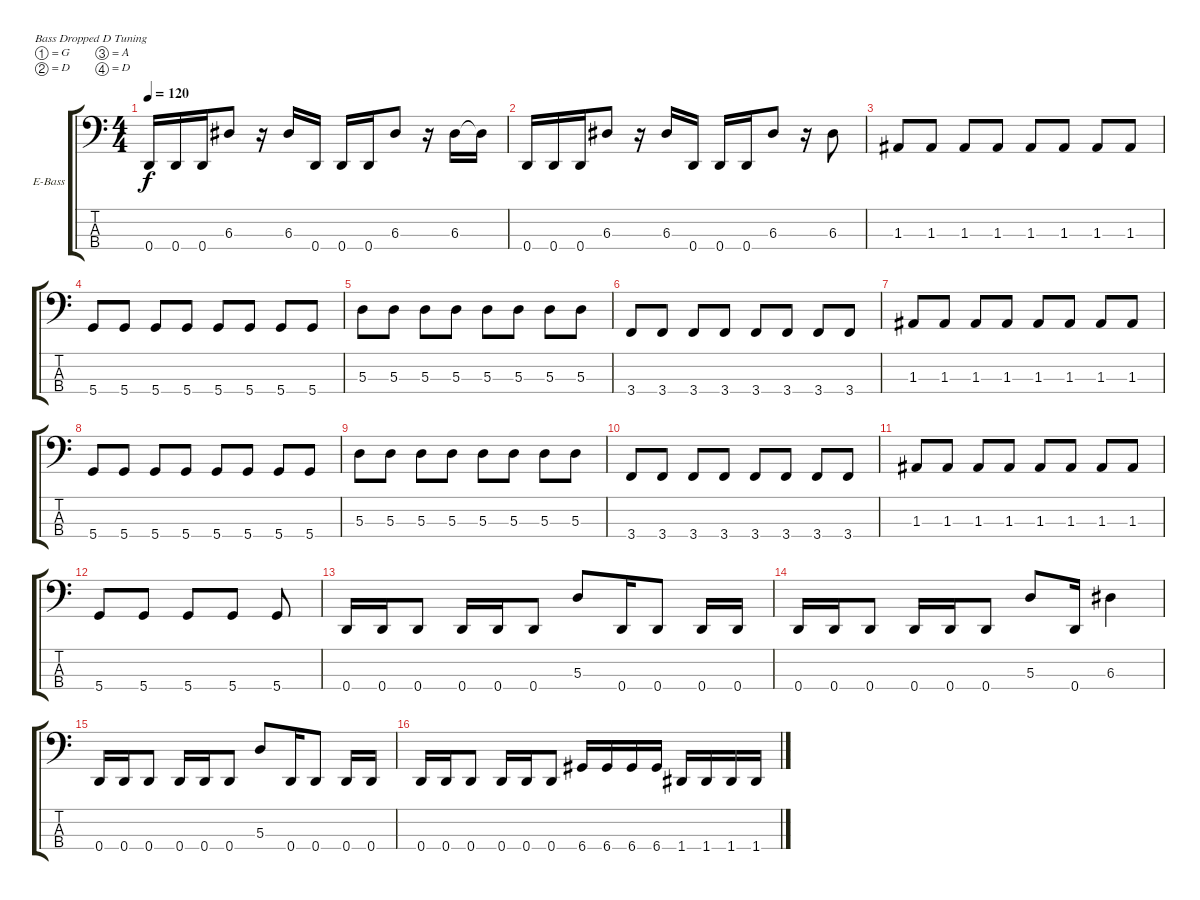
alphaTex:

\defaultSystemsLayout 4
\bracketExtendMode groupsimilarinstruments
\firstSystemTrackNameOrientation horizontal
\otherSystemsTrackNameOrientation horizontal
\track ("Electric Bass" "E-Bass") {instrument electricbassfinger}
\staff {score tabs}
\tuning (G2 D2 A1 D1)
\ts (4 4)
\tempo 120
\clef f4
\scale
0.333333
\ks c
0.4.16{dy f} 0.4.16 0.4.16 6.3.8 r.16 6.3.16 0.4.16 0.4.16 0.4.16 6.3.8 r.16 6.3.16 6.3{t}.16 |
\scale
0.333333 0.4.16 0.4.16 0.4.16 6.3.8 r.16 6.3.16 0.4.16 0.4.16 0.4.16 6.3.8 r.16 6.3.8 |
\scale
0.333333 1.3.8 1.3.8 1.3.8 1.3.8 1.3.8 1.3.8 1.3.8 1.3.8 |
\scale
0.333333 5.4.8 5.4.8 5.4.8 5.4.8 5.4.8 5.4.8 5.4.8 5.4.8 |
\scale
0.333333 5.3.8 5.3.8 5.3.8 5.3.8 5.3.8 5.3.8 5.3.8 5.3.8 |
\scale
0.333333 3.4.8 3.4.8 3.4.8 3.4.8 3.4.8 3.4.8 3.4.8 3.4.8 |
\scale
0.333333 1.3.8 1.3.8 1.3.8 1.3.8 1.3.8 1.3.8 1.3.8 1.3.8 |
\scale
0.333333 5.4.8 5.4.8 5.4.8 5.4.8 5.4.8 5.4.8 5.4.8 5.4.8 |
\scale
0.333333 5.3.8 5.3.8 5.3.8 5.3.8 5.3.8 5.3.8 5.3.8 5.3.8 |
\scale
0.333333 3.4.8 3.4.8 3.4.8 3.4.8 3.4.8 3.4.8 3.4.8 3.4.8 |
\scale
0.333333 1.3.8 1.3.8 1.3.8 1.3.8 1.3.8 1.3.8 1.3.8 1.3.8 |
\scale
0.333333 5.4.8 5.4.8 5.4.8 5.4.8 5.4.8 |
0.4.16 0.4.16 0.4.8 0.4.16 0.4.16 0.4.8 5.3.8 0.4.16 0.4.8 0.4.16 0.4.16 |
\scale
0.333333 0.4.16 0.4.16 0.4.8 0.4.16 0.4.16 0.4.8 5.3.8 0.4.16 6.3.4 |
\scale
0.333333 0.4.16 0.4.16 0.4.8 0.4.16 0.4.16 0.4.8 5.3.8 0.4.16 0.4.8 0.4.16 0.4.16 |
\scale
0.333333 0.4.16 0.4.16 0.4.8 0.4.16 0.4.16 0.4.8 6.4.16 6.4.16 6.4.16 6.4.16 1.4.16 1.4.16 1.4.16 1.4.16
